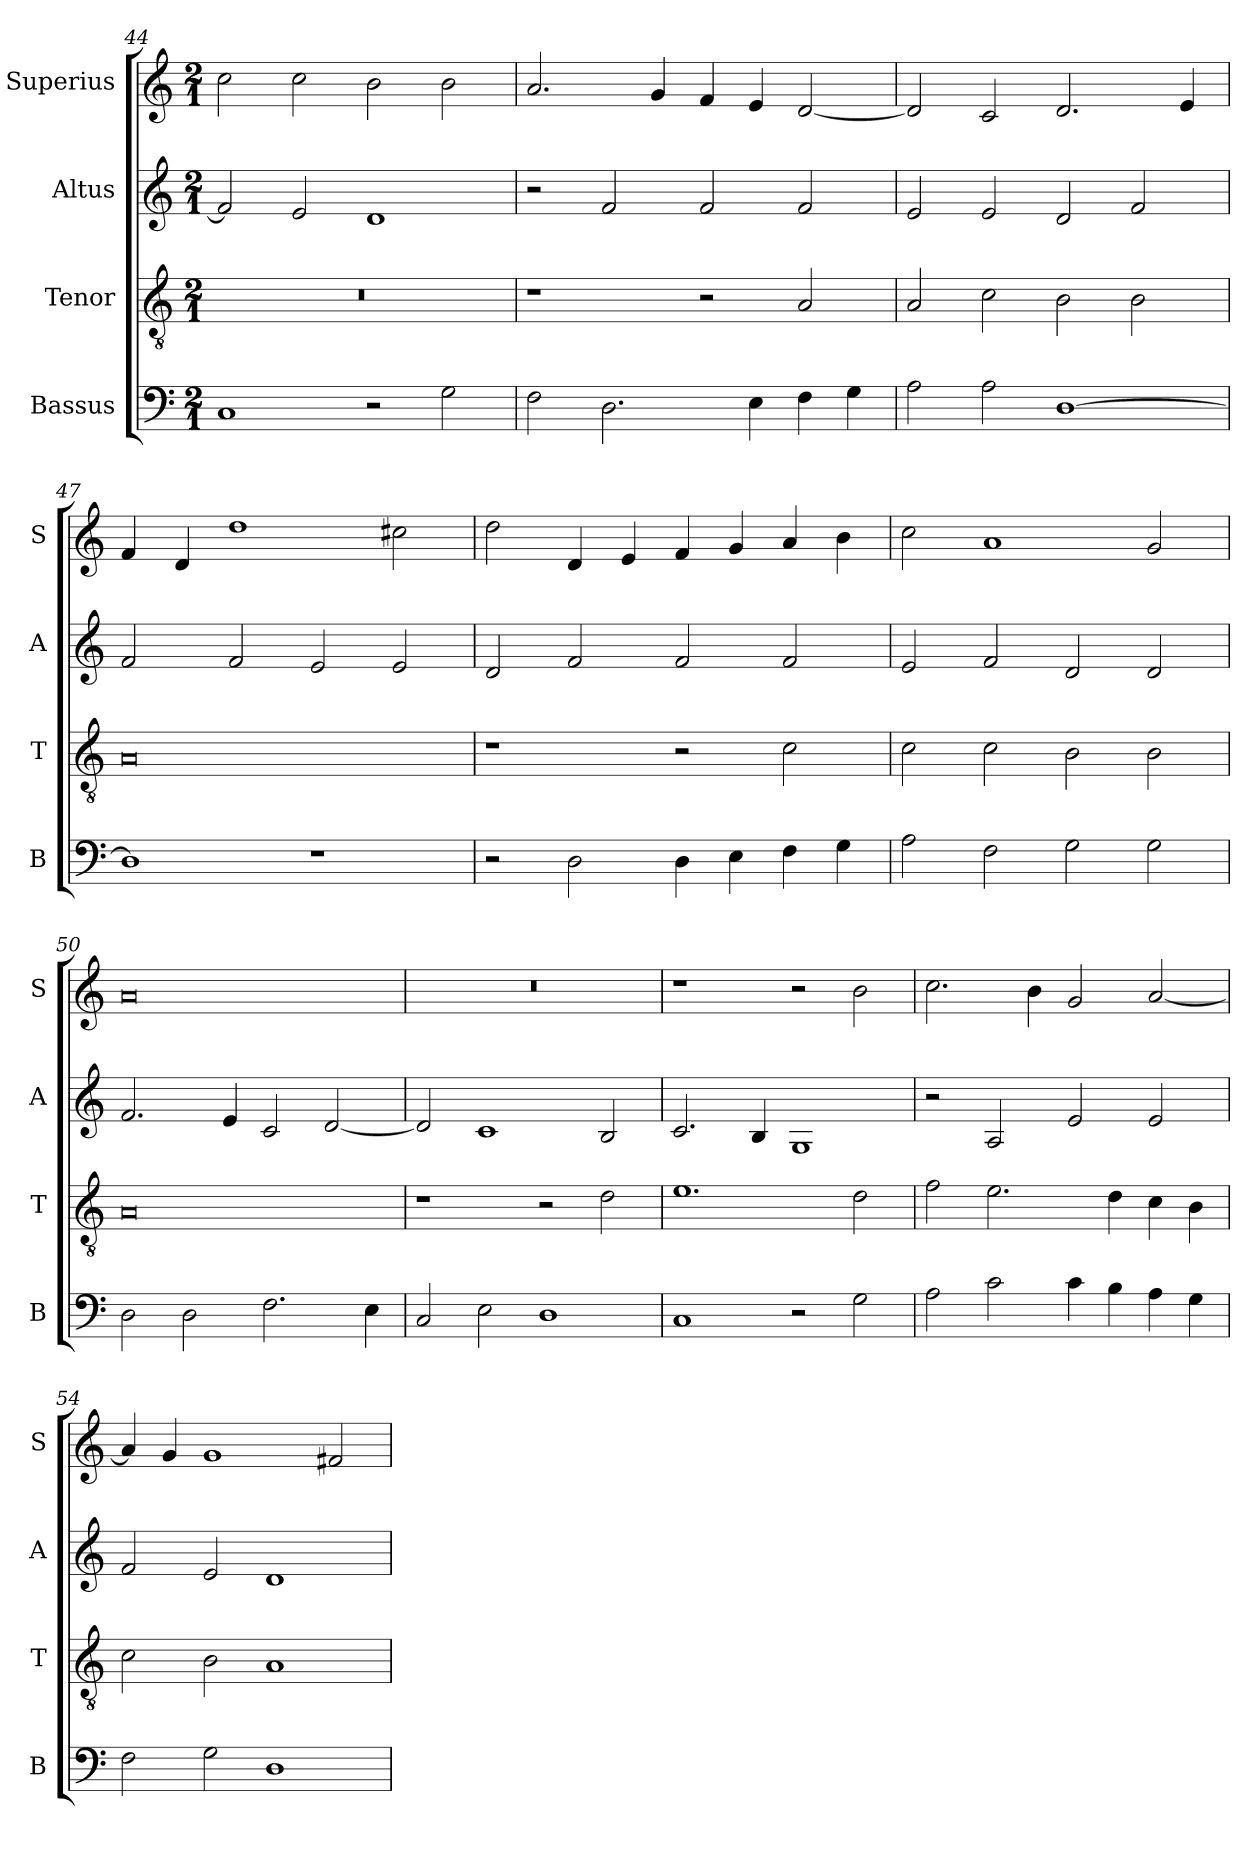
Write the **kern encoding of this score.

**kern	**kern	**kern	**kern
*part4	*part3	*part2	*part1
*staff4	*staff3	*staff2	*staff1
*I"Bassus	*I"Tenor	*I"Altus	*I"Superius
*I'B	*I'T	*I'A	*I'S
*clefF4	*clefGv2	*clefG2	*clefG2
*k[]	*k[]	*k[]	*k[]
*C:	*C:	*C:	*C:
*M2/1	*M2/1	*M2/1	*M2/1
=44	=44	=44	=44
1C	0r	2f]	2cc
.	.	2e	2cc
2r	.	1d	2b
2G	.	.	2b
=45	=45	=45	=45
2F	1r	2r	2.a
2.D	.	2f	.
.	.	.	4g
.	2r	2f	4f
4E	.	.	4e
4F	2A	2f	[2d
4G	.	.	.
=46	=46	=46	=46
2A	2A	2e	2d]
2A	2c	2e	2c
[1D	2B	2d	2.d
.	2B	2f	.
.	.	.	4e
=47	=47	=47	=47
1D]	0A	2f	4f
.	.	.	4d
.	.	2f	1dd
1r	.	2e	.
.	.	2e	2cc#X
=48	=48	=48	=48
2r	1r	2d	2dd
2D	.	2f	4d
.	.	.	4e
4D	2r	2f	4f
4E	.	.	4g
4F	2c	2f	4a
4G	.	.	4b
=49	=49	=49	=49
2A	2c	2e	2cc
2F	2c	2f	1a
2G	2B	2d	.
2G	2B	2d	2g
=50	=50	=50	=50
2D	0A	2.f	0a
2D	.	.	.
.	.	4e	.
2.F	.	2c	.
.	.	[2d	.
4E	.	.	.
=51	=51	=51	=51
2C	1r	2d]	0r
2E	.	1c	.
1D	2r	.	.
.	2d	2B	.
=52	=52	=52	=52
1C	1.e	2.c	1r
.	.	4B	.
2r	.	1G	2r
2G	2d	.	2b
=53	=53	=53	=53
2A	2f	2r	2.cc
2c	2.e	2A	.
.	.	.	4b
4c	.	2e	2g
4B	4d	.	.
4A	4c	2e	[2a
4G	4B	.	.
=54	=54	=54	=54
2F	2c	2f	4a]
.	.	.	4g
2G	2B	2e	1g
1D	1A	1d	.
.	.	.	2f#X
=	=	=	=
*-	*-	*-	*-
